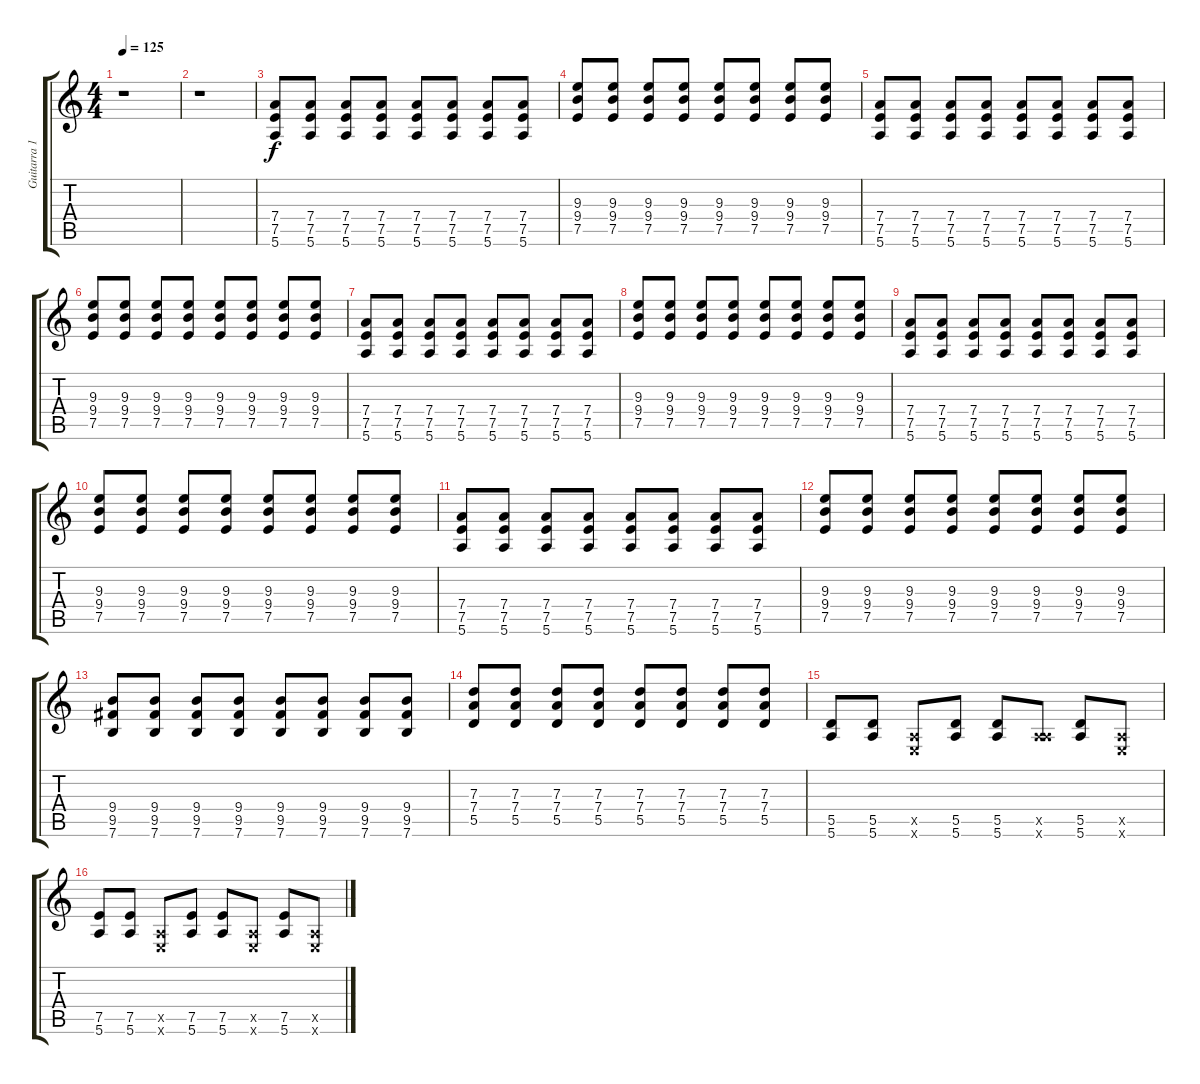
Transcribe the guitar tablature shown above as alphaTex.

\track ("Guitarra 1" "Guitarra 1") {instrument distortionguitar}
\staff {score tabs}
\tuning (E4 B3 G3 D3 A2 E2) {hide}
\ts (4 4)
\tempo 125
\clef g2
\ks c
r.1{dy f instrument distortionguitar} |
r.1 |
(7.4 7.5 5.6).8 (7.4 7.5 5.6).8 (7.4 7.5 5.6).8 (7.4 7.5 5.6).8 (7.4 7.5 5.6).8 (7.4 7.5 5.6).8 (7.4 7.5 5.6).8 (7.4 7.5 5.6).8 |
(9.3 9.4 7.5).8 (9.3 9.4 7.5).8 (9.3 9.4 7.5).8 (9.3 9.4 7.5).8 (9.3 9.4 7.5).8 (9.3 9.4 7.5).8 (9.3 9.4 7.5).8 (9.3 9.4 7.5).8 |
(7.4 7.5 5.6).8 (7.4 7.5 5.6).8 (7.4 7.5 5.6).8 (7.4 7.5 5.6).8 (7.4 7.5 5.6).8 (7.4 7.5 5.6).8 (7.4 7.5 5.6).8 (7.4 7.5 5.6).8 |
(9.3 9.4 7.5).8 (9.3 9.4 7.5).8 (9.3 9.4 7.5).8 (9.3 9.4 7.5).8 (9.3 9.4 7.5).8 (9.3 9.4 7.5).8 (9.3 9.4 7.5).8 (9.3 9.4 7.5).8 |
(7.4 7.5 5.6).8 (7.4 7.5 5.6).8 (7.4 7.5 5.6).8 (7.4 7.5 5.6).8 (7.4 7.5 5.6).8 (7.4 7.5 5.6).8 (7.4 7.5 5.6).8 (7.4 7.5 5.6).8 |
(9.3 9.4 7.5).8 (9.3 9.4 7.5).8 (9.3 9.4 7.5).8 (9.3 9.4 7.5).8 (9.3 9.4 7.5).8 (9.3 9.4 7.5).8 (9.3 9.4 7.5).8 (9.3 9.4 7.5).8 |
(7.4 7.5 5.6).8 (7.4 7.5 5.6).8 (7.4 7.5 5.6).8 (7.4 7.5 5.6).8 (7.4 7.5 5.6).8 (7.4 7.5 5.6).8 (7.4 7.5 5.6).8 (7.4 7.5 5.6).8 |
(9.3 9.4 7.5).8 (9.3 9.4 7.5).8 (9.3 9.4 7.5).8 (9.3 9.4 7.5).8 (9.3 9.4 7.5).8 (9.3 9.4 7.5).8 (9.3 9.4 7.5).8 (9.3 9.4 7.5).8 |
(7.4 7.5 5.6).8 (7.4 7.5 5.6).8 (7.4 7.5 5.6).8 (7.4 7.5 5.6).8 (7.4 7.5 5.6).8 (7.4 7.5 5.6).8 (7.4 7.5 5.6).8 (7.4 7.5 5.6).8 |
(9.3 9.4 7.5).8 (9.3 9.4 7.5).8 (9.3 9.4 7.5).8 (9.3 9.4 7.5).8 (9.3 9.4 7.5).8 (9.3 9.4 7.5).8 (9.3 9.4 7.5).8 (9.3 9.4 7.5).8 |
(9.4 9.5 7.6).8 (9.4 9.5 7.6).8 (9.4 9.5 7.6).8 (9.4 9.5 7.6).8 (9.4 9.5 7.6).8 (9.4 9.5 7.6).8 (9.4 9.5 7.6).8 (9.4 9.5 7.6).8 |
(7.3 7.4 5.5).8 (7.3 7.4 5.5).8 (7.3 7.4 5.5).8 (7.3 7.4 5.5).8 (7.3 7.4 5.5).8 (7.3 7.4 5.5).8 (7.3 7.4 5.5).8 (7.3 7.4 5.5).8 |
(5.5 5.6).8 (5.5 5.6).8 (0.5{x} 0.6{x}).8 (5.5 5.6).8 (5.5 5.6).8 (0.5{x} 5.6{x}).8 (5.5 5.6).8 (0.5{x} 0.6{x}).8 |
(7.5 5.6).8 (7.5 5.6).8 (0.5{x} 0.6{x}).8 (7.5 5.6).8 (7.5 5.6).8 (0.5{x} 0.6{x}).8 (7.5 5.6).8 (0.5{x} 0.6{x}).8
